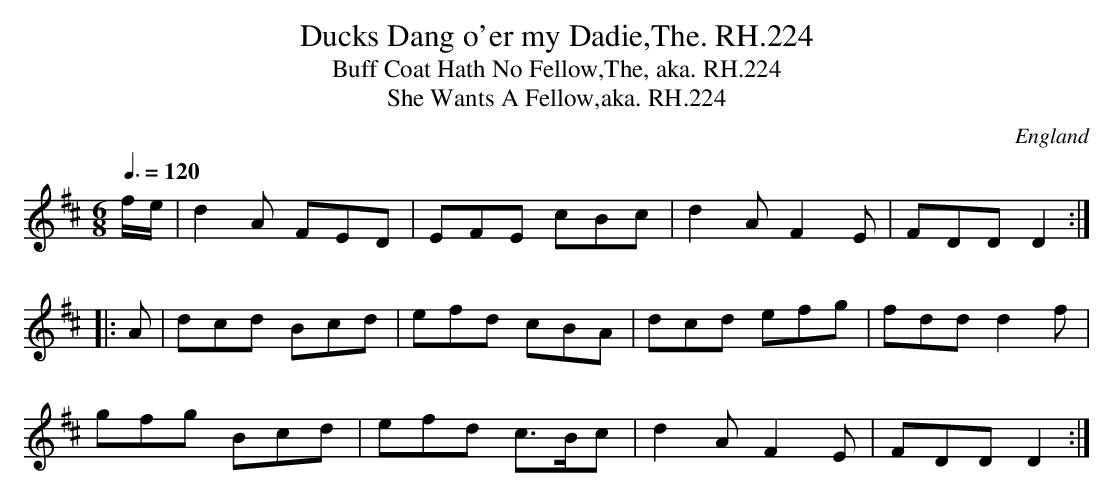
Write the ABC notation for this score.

X:1
T:Ducks Dang o'er my Dadie,The. RH.224
T:Buff Coat Hath No Fellow,The, aka. RH.224
T:She Wants A Fellow,aka. RH.224
O:England
M:6/8
L:1/8
Q:3/8=120
K:D major
f/e/|d2A FED|EFE cBc|d2AF2E|FDDD2:|!
|:A|dcd Bcd|efd cBA|\
dcd efg|fdd d2f|!
gfg Bcd|efd c>Bc|d2A F2E|FDD D2:|
